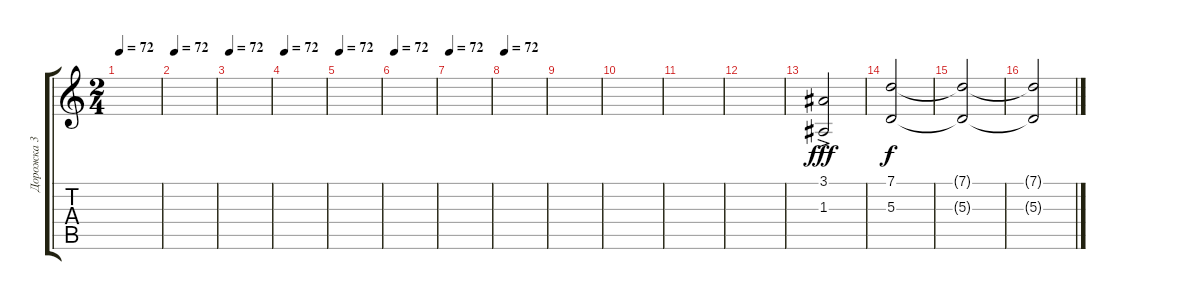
\track ("Дорожка 3" "Дорожка 3") {instrument choiraahs}
\staff {score tabs}
\tuning (G4 E4 A3 D3 G2 C2) {hide}
\ts (2 4)
\tempo 72
\clef g2
\ks c
|
\tempo 72
|
\tempo 72
|
\tempo 72
|
\tempo 72
|
\tempo 72
|
\tempo 72
|
\tempo 72
|
|
|
|
|
(3.1{ac} 1.3).2{dy fff} |
(7.1 5.3).2{dy f} |
(7.1{t} 5.3{t}).2 |
(7.1{t} 5.3{t}).2
